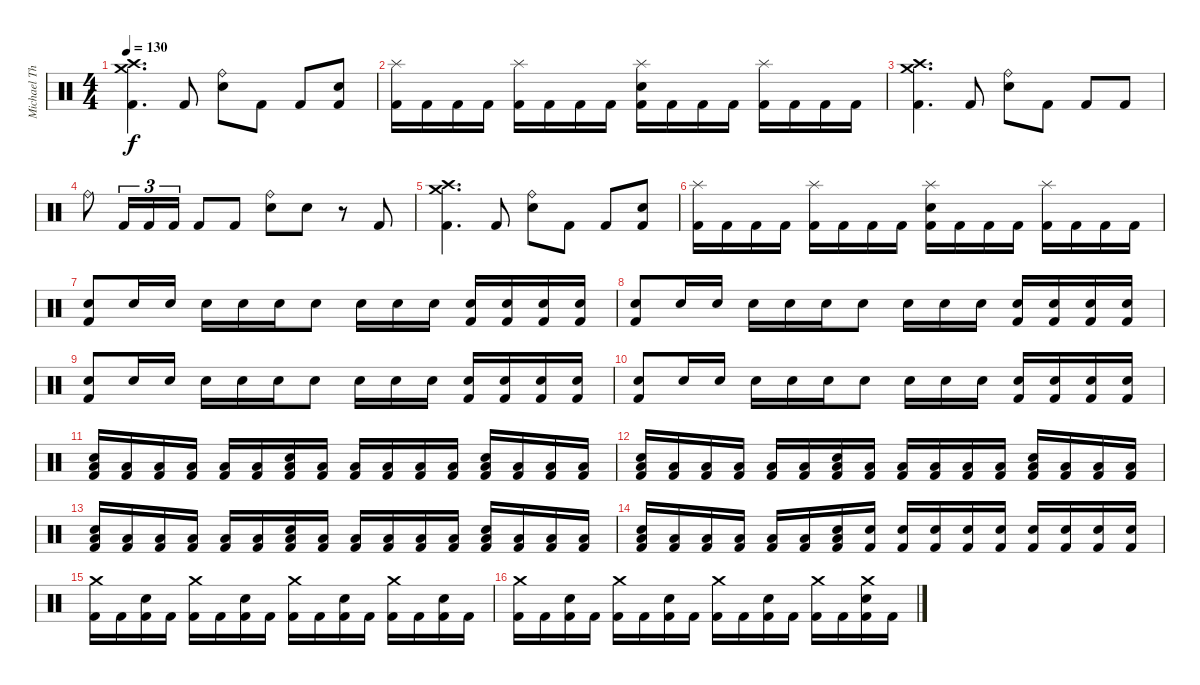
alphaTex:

\track ("Michael Thomas" "Michael Th") {instrument percussion}
\staff {score}
\articulation defaults
\ts (4 4)
\tempo 130
\clef neutral
\ks c
("Crash high (hit)" "Crash medium (hit)" "Kick (hit) 2").4{d dy f} "Kick (hit) 2".8 ("Ride (bell)" "Electric Snare (hit)").8 "Kick (hit) 2".8 "Kick (hit) 2".8 ("Electric Snare (hit)" "Kick (hit) 2").8 |
("Splash (hit)" "Kick (hit) 2").16 "Kick (hit) 2".16 "Kick (hit) 2".16 "Kick (hit) 2".16 ("Splash (hit)" "Kick (hit) 2").16 "Kick (hit) 2".16 "Kick (hit) 2".16 "Kick (hit) 2".16 ("Splash (hit)" "Electric Snare (hit)" "Kick (hit) 2").16 "Kick (hit) 2".16 "Kick (hit) 2".16 "Kick (hit) 2".16 ("Splash (hit)" "Kick (hit) 2").16 "Kick (hit) 2".16 "Kick (hit) 2".16 "Kick (hit) 2".16 |
("Crash medium (hit)" "Crash high (hit)" "Kick (hit) 2").4{d} "Kick (hit) 2".8 ("Ride (bell)" "Electric Snare (hit)").8 "Kick (hit) 2".8 "Kick (hit) 2".8 "Kick (hit) 2".8 |
"Ride (bell)".8 "Kick (hit) 2".16{tu (3 2)} "Kick (hit) 2".16{tu (3 2)} "Kick (hit) 2".16{tu (3 2)} "Kick (hit) 2".8 "Kick (hit) 2".8 ("Ride (bell)" "Electric Snare (hit)").8 "Electric Snare (hit)".8 r.8 "Kick (hit) 2".8 |
("Crash high (hit)" "Crash medium (hit)" "Kick (hit) 2").4{d} "Kick (hit) 2".8 ("Ride (bell)" "Electric Snare (hit)").8 "Kick (hit) 2".8 "Kick (hit) 2".8 ("Electric Snare (hit)" "Kick (hit) 2").8 |
("Splash (hit)" "Kick (hit) 2").16 "Kick (hit) 2".16 "Kick (hit) 2".16 "Kick (hit) 2".16 ("Splash (hit)" "Kick (hit) 2").16 "Kick (hit) 2".16 "Kick (hit) 2".16 "Kick (hit) 2".16 ("Splash (hit)" "Electric Snare (hit)" "Kick (hit) 2").16 "Kick (hit) 2".16 "Kick (hit) 2".16 "Kick (hit) 2".16 ("Splash (hit)" "Kick (hit) 2").16 "Kick (hit) 2".16 "Kick (hit) 2".16 "Kick (hit) 2".16 |
("Electric Snare (hit)" "Kick (hit) 2").8 "Electric Snare (hit)".16 "Electric Snare (hit)".16 "Electric Snare (hit)".16 "Electric Snare (hit)".16 "Electric Snare (hit)".16 "Electric Snare (hit)".8 "Electric Snare (hit)".16 "Electric Snare (hit)".16 "Electric Snare (hit)".16 ("Electric Snare (hit)" "Kick (hit) 2").16 ("Electric Snare (hit)" "Kick (hit) 2").16 ("Electric Snare (hit)" "Kick (hit) 2").16 ("Electric Snare (hit)" "Kick (hit) 2").16 |
("Electric Snare (hit)" "Kick (hit) 2").8 "Electric Snare (hit)".16 "Electric Snare (hit)".16 "Electric Snare (hit)".16 "Electric Snare (hit)".16 "Electric Snare (hit)".16 "Electric Snare (hit)".8 "Electric Snare (hit)".16 "Electric Snare (hit)".16 "Electric Snare (hit)".16 ("Electric Snare (hit)" "Kick (hit) 2").16 ("Electric Snare (hit)" "Kick (hit) 2").16 ("Electric Snare (hit)" "Kick (hit) 2").16 ("Electric Snare (hit)" "Kick (hit) 2").16 |
("Electric Snare (hit)" "Kick (hit) 2").8 "Electric Snare (hit)".16 "Electric Snare (hit)".16 "Electric Snare (hit)".16 "Electric Snare (hit)".16 "Electric Snare (hit)".16 "Electric Snare (hit)".8 "Electric Snare (hit)".16 "Electric Snare (hit)".16 "Electric Snare (hit)".16 ("Electric Snare (hit)" "Kick (hit) 2").16 ("Electric Snare (hit)" "Kick (hit) 2").16 ("Electric Snare (hit)" "Kick (hit) 2").16 ("Electric Snare (hit)" "Kick (hit) 2").16 |
("Electric Snare (hit)" "Kick (hit) 2").8 "Electric Snare (hit)".16 "Electric Snare (hit)".16 "Electric Snare (hit)".16 "Electric Snare (hit)".16 "Electric Snare (hit)".16 "Electric Snare (hit)".8 "Electric Snare (hit)".16 "Electric Snare (hit)".16 "Electric Snare (hit)".16 ("Electric Snare (hit)" "Kick (hit) 2").16 ("Electric Snare (hit)" "Kick (hit) 2").16 ("Electric Snare (hit)" "Kick (hit) 2").16 ("Electric Snare (hit)" "Kick (hit) 2").16 |
("Low Tom (hit)" "Electric Snare (hit)" "Kick (hit) 2").16 ("Low Tom (hit)" "Kick (hit) 2").16 ("Low Tom (hit)" "Kick (hit) 2").16 ("Low Tom (hit)" "Kick (hit) 2").16 ("Low Tom (hit)" "Kick (hit) 2").16 ("Low Tom (hit)" "Kick (hit) 2").16 ("Low Tom (hit)" "Electric Snare (hit)" "Kick (hit) 2").16 ("Low Tom (hit)" "Kick (hit) 2").16 ("Low Tom (hit)" "Kick (hit) 2").16 ("Low Tom (hit)" "Kick (hit) 2").16 ("Low Tom (hit)" "Kick (hit) 2").16 ("Low Tom (hit)" "Kick (hit) 2").16 ("Low Tom (hit)" "Electric Snare (hit)" "Kick (hit) 2").16 ("Low Tom (hit)" "Kick (hit) 2").16 ("Low Tom (hit)" "Kick (hit) 2").16 ("Low Tom (hit)" "Kick (hit) 2").16 |
("Low Tom (hit)" "Electric Snare (hit)" "Kick (hit) 2").16 ("Low Tom (hit)" "Kick (hit) 2").16 ("Low Tom (hit)" "Kick (hit) 2").16 ("Low Tom (hit)" "Kick (hit) 2").16 ("Low Tom (hit)" "Kick (hit) 2").16 ("Low Tom (hit)" "Kick (hit) 2").16 ("Low Tom (hit)" "Electric Snare (hit)" "Kick (hit) 2").16 ("Low Tom (hit)" "Kick (hit) 2").16 ("Low Tom (hit)" "Kick (hit) 2").16 ("Low Tom (hit)" "Kick (hit) 2").16 ("Low Tom (hit)" "Kick (hit) 2").16 ("Low Tom (hit)" "Kick (hit) 2").16 ("Low Tom (hit)" "Electric Snare (hit)" "Kick (hit) 2").16 ("Low Tom (hit)" "Kick (hit) 2").16 ("Low Tom (hit)" "Kick (hit) 2").16 ("Low Tom (hit)" "Kick (hit) 2").16 |
("Low Tom (hit)" "Electric Snare (hit)" "Kick (hit) 2").16 ("Low Tom (hit)" "Kick (hit) 2").16 ("Low Tom (hit)" "Kick (hit) 2").16 ("Low Tom (hit)" "Kick (hit) 2").16 ("Low Tom (hit)" "Kick (hit) 2").16 ("Low Tom (hit)" "Kick (hit) 2").16 ("Low Tom (hit)" "Electric Snare (hit)" "Kick (hit) 2").16 ("Low Tom (hit)" "Kick (hit) 2").16 ("Low Tom (hit)" "Kick (hit) 2").16 ("Low Tom (hit)" "Kick (hit) 2").16 ("Low Tom (hit)" "Kick (hit) 2").16 ("Low Tom (hit)" "Kick (hit) 2").16 ("Low Tom (hit)" "Electric Snare (hit)" "Kick (hit) 2").16 ("Low Tom (hit)" "Kick (hit) 2").16 ("Low Tom (hit)" "Kick (hit) 2").16 ("Low Tom (hit)" "Kick (hit) 2").16 |
("Low Tom (hit)" "Electric Snare (hit)" "Kick (hit) 2").16 ("Low Tom (hit)" "Kick (hit) 2").16 ("Low Tom (hit)" "Kick (hit) 2").16 ("Low Tom (hit)" "Kick (hit) 2").16 ("Low Tom (hit)" "Kick (hit) 2").16 ("Low Tom (hit)" "Kick (hit) 2").16 ("Low Tom (hit)" "Electric Snare (hit)" "Kick (hit) 2").16 ("Electric Snare (hit)" "Kick (hit) 2").16 ("Electric Snare (hit)" "Kick (hit) 2").16 ("Electric Snare (hit)" "Kick (hit) 2").16 ("Electric Snare (hit)" "Kick (hit) 2").16 ("Electric Snare (hit)" "Kick (hit) 2").16 ("Electric Snare (hit)" "Kick (hit) 2").16 ("Electric Snare (hit)" "Kick (hit) 2").16 ("Electric Snare (hit)" "Kick (hit) 2").16 ("Electric Snare (hit)" "Kick (hit) 2").16 |
("Crash medium (hit)" "Kick (hit) 2").16 "Kick (hit) 2".16 ("Electric Snare (hit)" "Kick (hit) 2").16 "Kick (hit) 2".16 ("Crash medium (hit)" "Kick (hit) 2").16 "Kick (hit) 2".16 ("Electric Snare (hit)" "Kick (hit) 2").16 "Kick (hit) 2".16 ("Crash medium (hit)" "Kick (hit) 2").16 "Kick (hit) 2".16 ("Electric Snare (hit)" "Kick (hit) 2").16 "Kick (hit) 2".16 ("Crash medium (hit)" "Kick (hit) 2").16 "Kick (hit) 2".16 ("Electric Snare (hit)" "Kick (hit) 2").16 "Kick (hit) 2".16 |
("Crash medium (hit)" "Kick (hit) 2").16 "Kick (hit) 2".16 ("Electric Snare (hit)" "Kick (hit) 2").16 "Kick (hit) 2".16 ("Crash medium (hit)" "Kick (hit) 2").16 "Kick (hit) 2".16 ("Electric Snare (hit)" "Kick (hit) 2").16 "Kick (hit) 2".16 ("Crash medium (hit)" "Kick (hit) 2").16 "Kick (hit) 2".16 ("Electric Snare (hit)" "Kick (hit) 2").16 "Kick (hit) 2".16 ("Crash medium (hit)" "Kick (hit) 2").16 "Kick (hit) 2".16 ("Crash medium (hit)" "Electric Snare (hit)" "Kick (hit) 2").16 "Kick (hit) 2".16
